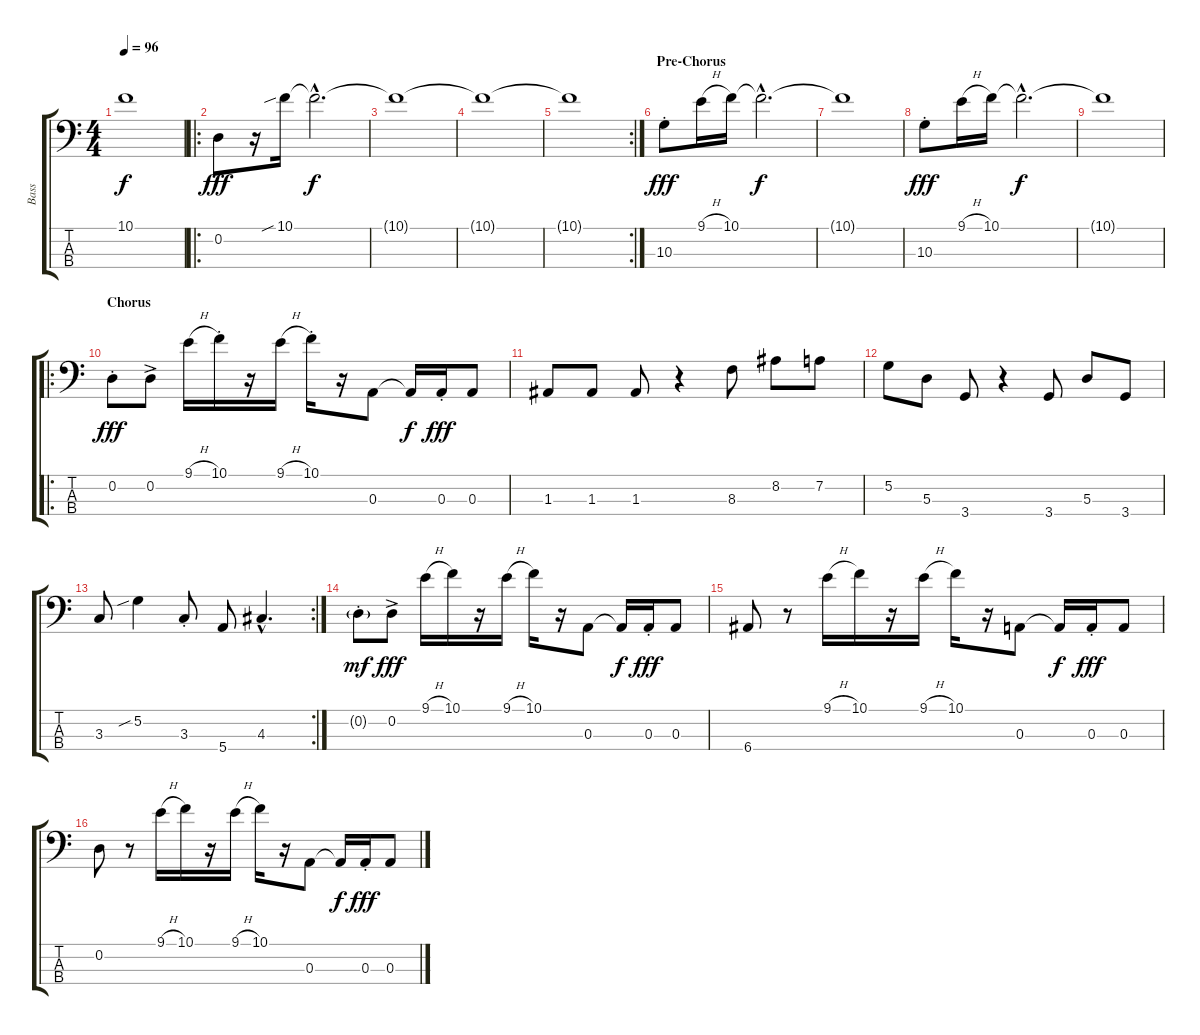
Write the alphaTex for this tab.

\track ("Bass" "Bass") {instrument electricbassfinger}
\staff {score tabs}
\tuning (G2 D2 A1 E1) {hide}
\ts (4 4)
\tempo 96
\clef f4
\ks c
10.1{t}.1{dy f} |
\ro
0.2.8{dy fff} r.16 10.1{sib}.16 10.1{hac t}.2{d dy f} |
10.1{t}.1 |
10.1{t}.1 |
\rc 2
10.1{t}.1 |
\section ("" "Pre-Chorus")
10.3{st}.8{dy fff} 9.1{h}.16 10.1.16 10.1{hac t}.2{d dy f} |
10.1{t}.1 |
10.3{st}.8{dy fff} 9.1{h}.16 10.1.16 10.1{hac t}.2{d dy f} |
10.1{t}.1 |
\ro
\section ("" "Chorus")
0.2{st}.8{dy fff} 0.2{ac}.8 9.1{h}.16 10.1{st}.16 r.16 9.1{h}.16 10.1{st}.16 r.16 0.3.8 0.3{t}.16{dy f} 0.3{st}.16{dy fff} 0.3.8 |
1.3.8 1.3.8 1.3.8 r.4 8.3.8 8.2.8 7.2.8 |
5.2.8 5.3.8 3.4.8 r.4 3.4.8 5.3.8 3.4.8 |
\rc 2
3.3.8 5.2{sib}.4 3.3{st}.8 5.4.8 4.3{hac}.4{d} |
0.2{g st}.8{dy mf} 0.2{ac}.8{dy fff} 9.1{h}.16 10.1.16 r.16 9.1{h}.16 10.1.16 r.16 0.3.8 0.3{t}.16{dy f} 0.3{st}.16{dy fff} 0.3.8 |
6.4.8 r.8 9.1{h}.16 10.1.16 r.16 9.1{h}.16 10.1.16 r.16 0.3.8 0.3{t}.16{dy f} 0.3{st}.16{dy fff} 0.3.8 |
0.2.8 r.8 9.1{h}.16 10.1.16 r.16 9.1{h}.16 10.1.16 r.16 0.3.8 0.3{t}.16{dy f} 0.3{st}.16{dy fff} 0.3.8
